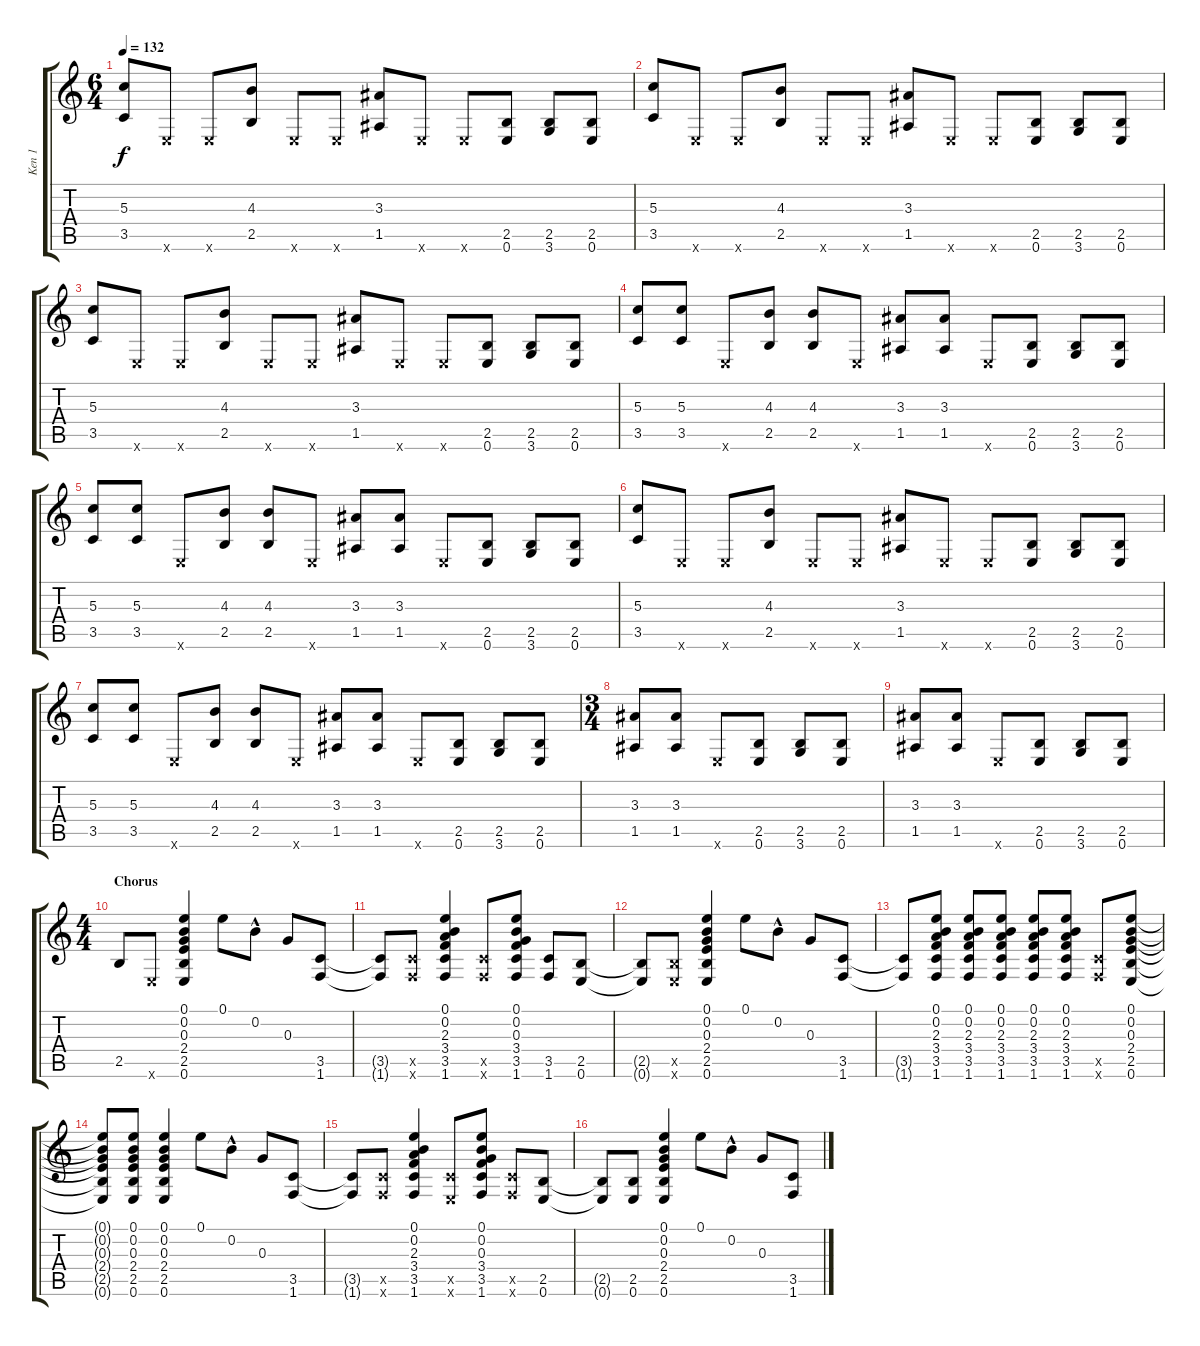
\track ("Ken 1" "Ken 1") {instrument distortionguitar}
\staff {score tabs}
\tuning (E4 B3 G3 D3 A2 E2) {hide}
\ts (6 4)
\tempo 132
\clef g2
\ks c
(5.3 3.5).8{dy f} 0.6{x}.8 0.6{x}.8 (4.3 2.5).8 0.6{x}.8 0.6{x}.8 (3.3 1.5).8 0.6{x}.8 0.6{x}.8 (2.5 0.6).8 (2.5 3.6).8 (2.5 0.6).8 |
(5.3 3.5).8 0.6{x}.8 0.6{x}.8 (4.3 2.5).8 0.6{x}.8 0.6{x}.8 (3.3 1.5).8 0.6{x}.8 0.6{x}.8 (2.5 0.6).8 (2.5 3.6).8 (2.5 0.6).8 |
(5.3 3.5).8 0.6{x}.8 0.6{x}.8 (4.3 2.5).8 0.6{x}.8 0.6{x}.8 (3.3 1.5).8 0.6{x}.8 0.6{x}.8 (2.5 0.6).8 (2.5 3.6).8 (2.5 0.6).8 |
(5.3 3.5).8 (5.3 3.5).8 0.6{x}.8 (4.3 2.5).8 (4.3 2.5).8 0.6{x}.8 (3.3 1.5).8 (3.3 1.5).8 0.6{x}.8 (2.5 0.6).8 (2.5 3.6).8 (2.5 0.6).8 |
(5.3 3.5).8 (5.3 3.5).8 0.6{x}.8 (4.3 2.5).8 (4.3 2.5).8 0.6{x}.8 (3.3 1.5).8 (3.3 1.5).8 0.6{x}.8 (2.5 0.6).8 (2.5 3.6).8 (2.5 0.6).8 |
(5.3 3.5).8 0.6{x}.8 0.6{x}.8 (4.3 2.5).8 0.6{x}.8 0.6{x}.8 (3.3 1.5).8 0.6{x}.8 0.6{x}.8 (2.5 0.6).8 (2.5 3.6).8 (2.5 0.6).8 |
(5.3 3.5).8 (5.3 3.5).8 0.6{x}.8 (4.3 2.5).8 (4.3 2.5).8 0.6{x}.8 (3.3 1.5).8 (3.3 1.5).8 0.6{x}.8 (2.5 0.6).8 (2.5 3.6).8 (2.5 0.6).8 |
\ts (3 4)
(3.3 1.5).8 (3.3 1.5).8 0.6{x}.8 (2.5 0.6).8 (2.5 3.6).8 (2.5 0.6).8 |
(3.3 1.5).8 (3.3 1.5).8 0.6{x}.8 (2.5 0.6).8 (2.5 3.6).8 (2.5 0.6).8 |
\ts (4 4)
\section ("" "Chorus")
2.5.8 0.6{x}.8 (0.1 0.2 0.3 2.4 2.5 0.6).4 0.1.8 0.2{hac}.8 0.3.8 (3.5 1.6).8 |
(3.5{t} 1.6{t}).8 (3.5{x} 1.6{x}).8 (0.1 0.2 2.3 3.4 3.5 1.6).4 (3.5{x} 1.6{x}).8 (0.1 0.2 0.3 3.4 3.5 1.6).8 (3.5 1.6).8 (2.5 0.6).8 |
(2.5{t} 0.6{t}).8 (2.5{x} 0.6{x}).8 (0.1 0.2 0.3 2.4 2.5 0.6).4 0.1.8 0.2{hac}.8 0.3.8 (3.5 1.6).8 |
(3.5{t} 1.6{t}).8 (0.1 0.2 2.3 3.4 3.5 1.6).8 (0.1 0.2 2.3 3.4 3.5 1.6).8 (0.1 0.2 2.3 3.4 3.5 1.6).8 (0.1 0.2 2.3 3.4 3.5 1.6).8 (0.1 0.2 2.3 3.4 3.5 1.6).8 (3.5{x} 1.6{x}).8 (0.1 0.2 0.3 2.4 2.5 0.6).8 |
(0.1{t} 0.2{t} 0.3{t} 2.4{t} 2.5{t} 0.6{t}).8 (0.1 0.2 0.3 2.4 2.5 0.6).8 (0.1 0.2 0.3 2.4 2.5 0.6).4 0.1.8 0.2{hac}.8 0.3.8 (3.5 1.6).8 |
(3.5{t} 1.6{t}).8 (3.5{x} 1.6{x}).8 (0.1 0.2 2.3 3.4 3.5 1.6).4 (3.5{x} 0.6{x}).8 (0.1 0.2 0.3 3.4 3.5 1.6).8 (3.5{x} 1.6{x}).8 (2.5 0.6).8 |
(2.5{t} 0.6{t}).8 (2.5 0.6).8 (0.1 0.2 0.3 2.4 2.5 0.6).4 0.1.8 0.2{hac}.8 0.3.8 (3.5 1.6).8
